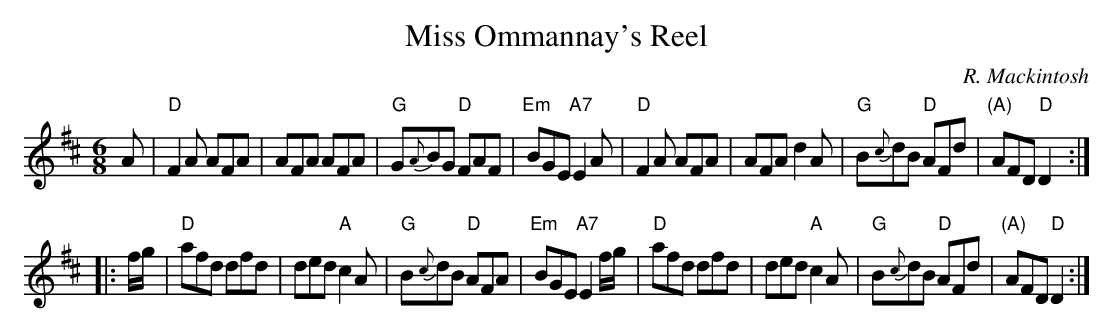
X:1
T: Miss Ommannay's Reel
C: R. Mackintosh
M: 6/8
L: 1/8
K: D
A |\
"D"F2A AFA | AFA AFA | "G"G{A}BG "D"FAF | "Em"BGE "A7"E2A |\
"D"F2A AFA | AFA d2A | "G"B{c}dB "D"AFd | "(A)"AFD "D"D2 :|
|: f/g/ |\
"D"afd dfd | ded "A"c2A | "G"B{c}dB "D"AFA | "Em"BGE "A7"E2 f/g/ |\
"D"afd dfd | ded "A"c2A | "G"B{c}dB "D"AFd | "(A)"AFD "D"D2 :|
